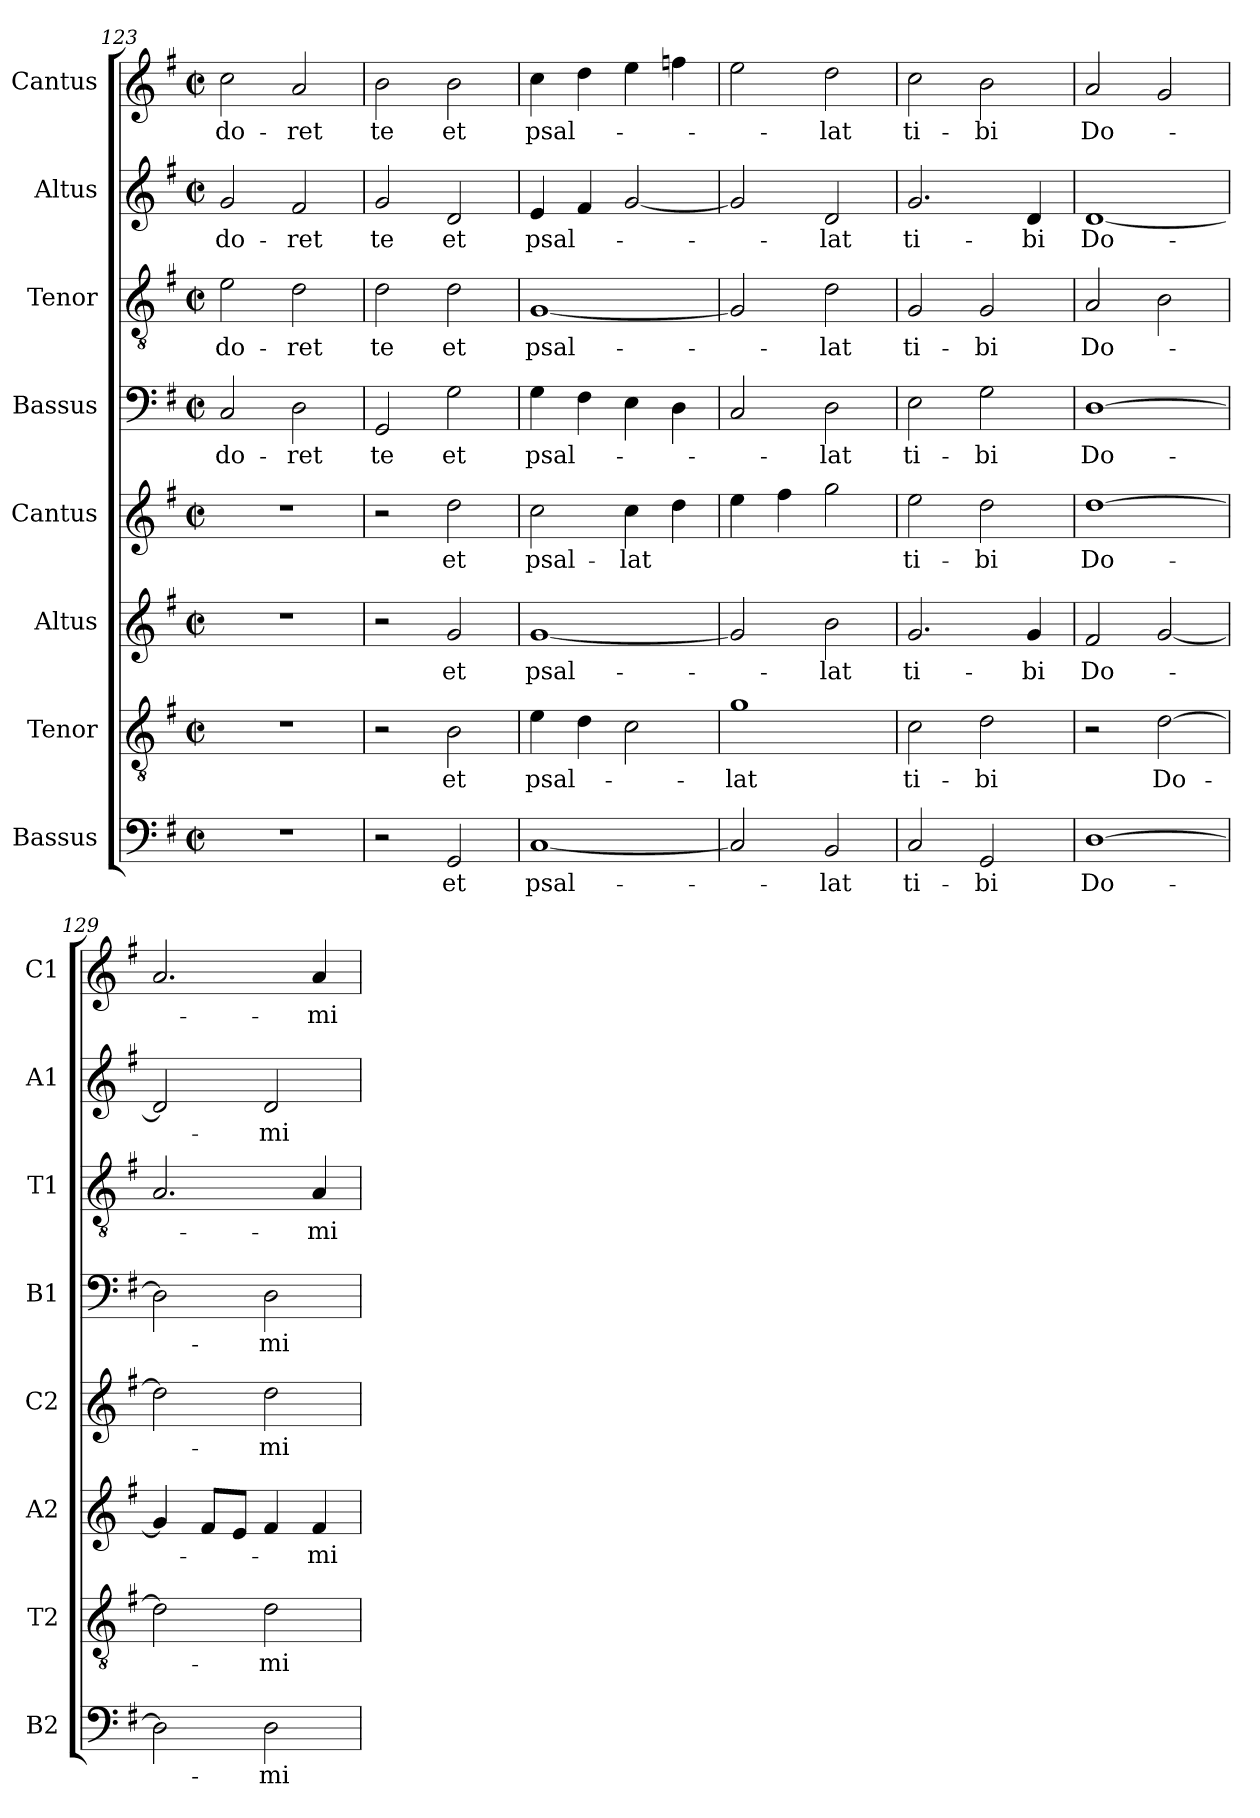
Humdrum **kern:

**kern	**text	**kern	**text	**kern	**text	**kern	**text	**kern	**text	**kern	**text	**kern	**text	**kern	**text
*part8	*part8	*part7	*part7	*part6	*part6	*part5	*part5	*part4	*part4	*part3	*part3	*part2	*part2	*part1	*part1
*staff8	*staff8	*staff7	*staff7	*staff6	*staff6	*staff5	*staff5	*staff4	*staff4	*staff3	*staff3	*staff2	*staff2	*staff1	*staff1
*I"Bassus	*	*I"Tenor	*	*I"Altus	*	*I"Cantus	*	*I"Bassus	*	*I"Tenor	*	*I"Altus	*	*I"Cantus	*
*I'B2	*	*I'T2	*	*I'A2	*	*I'C2	*	*I'B1	*	*I'T1	*	*I'A1	*	*I'C1	*
*clefF4	*	*clefGv2	*	*clefG2	*	*clefG2	*	*clefF4	*	*clefGv2	*	*clefG2	*	*clefG2	*
*k[f#]	*	*k[f#]	*	*k[f#]	*	*k[f#]	*	*k[f#]	*	*k[f#]	*	*k[f#]	*	*k[f#]	*
*G:	*	*G:	*	*G:	*	*G:	*	*G:	*	*G:	*	*G:	*	*G:	*
*M2/2	*	*M2/2	*	*M2/2	*	*M2/2	*	*M2/2	*	*M2/2	*	*M2/2	*	*M2/2	*
*met(c|)	*	*met(c|)	*	*met(c|)	*	*met(c|)	*	*met(c|)	*	*met(c|)	*	*met(c|)	*	*met(c|)	*
=123	=123	=123	=123	=123	=123	=123	=123	=123	=123	=123	=123	=123	=123	=123	=123
!	!	!	!	!	!	!	!	!	!LO:LY:b	!	!LO:LY:b	!	!LO:LY:b	!	!LO:LY:b
1r	.	1r	.	1r	.	1r	.	2C/	-do-	2e\	-do-	2g/	-do-	2cc\	-do-
!	!	!	!	!	!	!	!	!	!LO:LY:b	!	!LO:LY:b	!	!LO:LY:b	!	!LO:LY:b
.	.	.	.	.	.	.	.	2D\	-ret	2d\	-ret	2f#/	-ret	2a/	-ret
=124	=124	=124	=124	=124	=124	=124	=124	=124	=124	=124	=124	=124	=124	=124	=124
!	!	!	!	!	!	!	!	!	!LO:LY:b	!	!LO:LY:b	!	!LO:LY:b	!	!LO:LY:b
2r	.	2r	.	2r	.	2r	.	2GG/	te	2d\	te	2g/	te	2b\	te
!	!LO:LY:b	!	!LO:LY:b	!	!LO:LY:b	!	!LO:LY:b	!	!LO:LY:b	!	!LO:LY:b	!	!LO:LY:b	!	!LO:LY:b
2GG/	et	2B\	et	2g/	et	2dd\	et	2G\	et	2d\	et	2d/	et	2b\	et
=125	=125	=125	=125	=125	=125	=125	=125	=125	=125	=125	=125	=125	=125	=125	=125
!	!LO:LY:b	!	!LO:LY:b	!	!LO:LY:b	!	!LO:LY:b	!	!LO:LY:b	!	!LO:LY:b	!	!LO:LY:b	!	!LO:LY:b
[1C	psal-	4e\	psal-	[1g	psal-	2cc\	psal-	4G\	psal-	[1G	psal-	4e/	psal-	4cc\	psal-
.	.	4d\	.	.	.	.	.	4F#\	.	.	.	4f#/	.	4dd\	.
!	!	!	!	!	!	!	!LO:LY:b	!	!	!	!	!	!	!	!
.	.	2c\	.	.	.	4cc\	-lat	4E\	.	.	.	[2g/	.	4ee\	.
.	.	.	.	.	.	4dd\	.	4D\	.	.	.	.	.	4ffn\	.
!!LO:LB:g=z
=126	=126	=126	=126	=126	=126	=126	=126	=126	=126	=126	=126	=126	=126	=126	=126
!	!	!	!LO:LY:b	!	!	!	!	!	!	!	!	!	!	!	!
2C/]	.	1g	-lat	2g/]	.	4ee\	.	2C/	.	2G/]	.	2g/]	.	2ee\	.
.	.	.	.	.	.	4ff#\	.	.	.	.	.	.	.	.	.
!	!LO:LY:b	!	!	!	!LO:LY:b	!	!	!	!LO:LY:b	!	!LO:LY:b	!	!LO:LY:b	!	!LO:LY:b
2BB/	-lat	.	.	2b\	-lat	2gg\	.	2D\	-lat	2d\	-lat	2d/	-lat	2dd\	-lat
=127	=127	=127	=127	=127	=127	=127	=127	=127	=127	=127	=127	=127	=127	=127	=127
!	!LO:LY:b	!	!LO:LY:b	!	!LO:LY:b	!	!LO:LY:b	!	!LO:LY:b	!	!LO:LY:b	!	!LO:LY:b	!	!LO:LY:b
2C/	ti-	2c\	ti-	2.g/	ti-	2ee\	ti-	2E\	ti-	2G/	ti-	2.g/	ti-	2cc\	ti-
!	!LO:LY:b	!	!LO:LY:b	!	!	!	!LO:LY:b	!	!LO:LY:b	!	!LO:LY:b	!	!	!	!LO:LY:b
2GG/	-bi	2d\	-bi	.	.	2dd\	-bi	2G\	-bi	2G/	-bi	.	.	2b\	-bi
!	!	!	!	!	!LO:LY:b	!	!	!	!	!	!	!	!LO:LY:b	!	!
.	.	.	.	4g/	-bi	.	.	.	.	.	.	4d/	-bi	.	.
=128	=128	=128	=128	=128	=128	=128	=128	=128	=128	=128	=128	=128	=128	=128	=128
!	!LO:LY:b	!	!	!	!LO:LY:b	!	!LO:LY:b	!	!LO:LY:b	!	!LO:LY:b	!	!LO:LY:b	!	!LO:LY:b
[1D	Do-	2r	.	2f#/	Do-	[1dd	Do-	[1D	Do-	2A/	Do-	[1d	Do-	2a/	Do-
!	!	!	!LO:LY:b	!	!	!	!	!	!	!	!	!	!	!	!
.	.	[2d\	Do-	[2g/	.	.	.	.	.	2B\	.	.	.	2g/	.
=129	=129	=129	=129	=129	=129	=129	=129	=129	=129	=129	=129	=129	=129	=129	=129
2D\]	.	2d\]	.	4g/]	.	2dd\]	.	2D\]	.	2.A/	.	2d/]	.	2.a/	.
.	.	.	.	8f#/L	.	.	.	.	.	.	.	.	.	.	.
.	.	.	.	8e/J	.	.	.	.	.	.	.	.	.	.	.
!	!LO:LY:b	!	!LO:LY:b	!	!	!	!LO:LY:b	!	!LO:LY:b	!	!	!	!LO:LY:b	!	!
2D\	-mi-	2d\	-mi-	4f#/	.	2dd\	-mi-	2D\	-mi-	.	.	2d/	-mi-	.	.
!	!	!	!	!	!LO:LY:b	!	!	!	!	!	!LO:LY:b	!	!	!	!LO:LY:b
.	.	.	.	4f#/	-mi-	.	.	.	.	4A/	-mi-	.	.	4a/	-mi-
=	=	=	=	=	=	=	=	=	=	=	=	=	=	=	=
*-	*-	*-	*-	*-	*-	*-	*-	*-	*-	*-	*-	*-	*-	*-	*-
